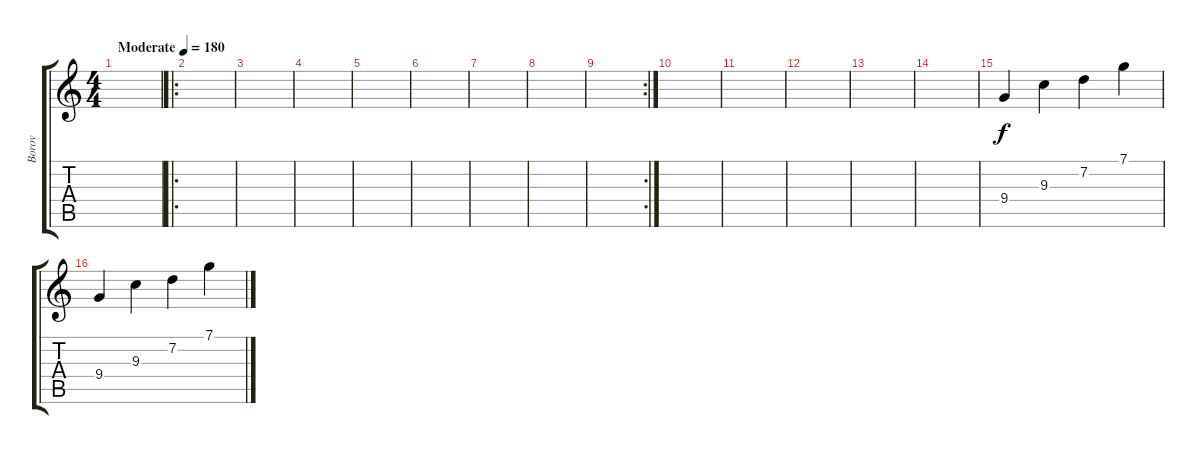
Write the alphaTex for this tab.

\track ("Borov" "Borov") {instrument distortionguitar}
\staff {score tabs}
\tuning (C4 G3 Eb3 Bb2 F2 C2) {hide}
\ts (4 4)
\tempo (180 "Moderate")
\clef g2
\ks c
|
\ro
|
|
|
|
|
|
|
\rc 2
|
|
|
|
|
|
9.4.4 9.3.4 7.2.4 7.1.4 |
9.4.4 9.3.4 7.2.4 7.1.4
